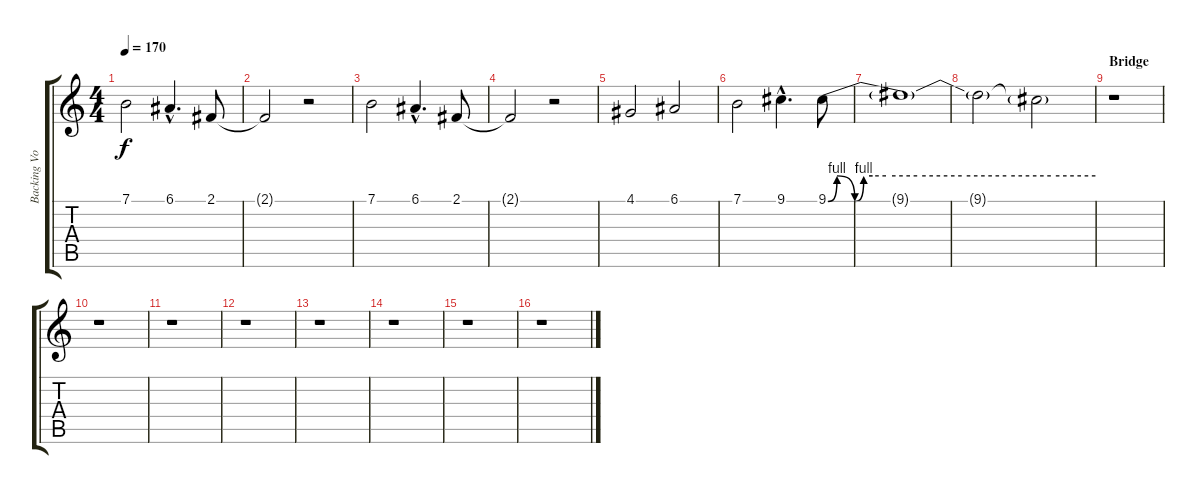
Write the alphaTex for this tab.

\track ("Backing Vocals" "Backing Vo") {instrument lead1square}
\staff {score tabs}
\tuning (E4 B3 G3 D3 A2 E2) {hide}
\ts (4 4)
\tempo 170
\clef g2
\ks c
7.1.2{dy f} 6.1{hac}.4{d} 2.1.8 |
2.1{t}.2 r.2 |
7.1.2 6.1{hac}.4{d} 2.1.8 |
2.1{t}.2 r.2 |
4.1.2 6.1.2 |
7.1.2 9.1{hac}.4{d} 9.1{be (custom 0 0 2 4 6 0 8 4 10 4 13 4 20 4 30 4 40 4 50 4 60 4)}.8 |
9.1{t}.1 |
9.1{t}.2 9.1{t}.2{volume 0} |
\section ("" "Bridge")
r.1{volume 14} |
r.1 |
r.1 |
r.1 |
r.1 |
r.1 |
r.1 |
r.1
